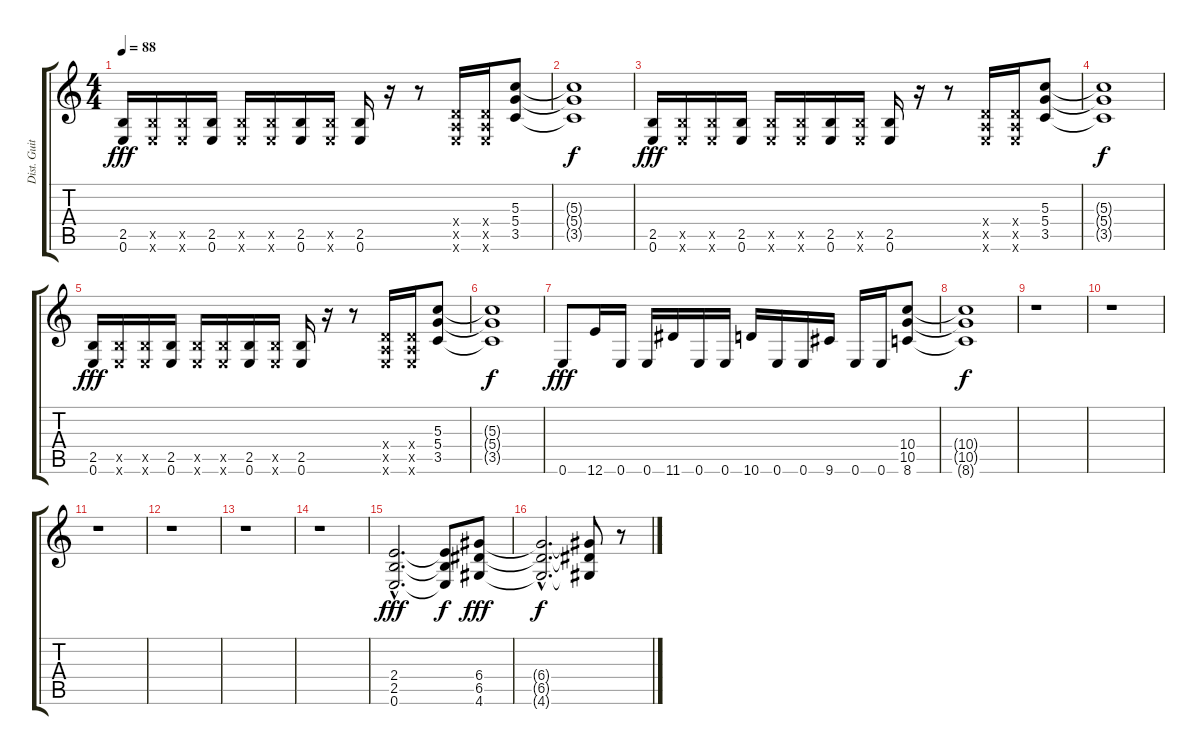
\track ("Dist. Guitar 3" "Dist. Guit") {instrument distortionguitar}
\staff {score tabs}
\tuning (E4 B3 G3 D3 A2 E2) {hide}
\ts (4 4)
\tempo 88
\clef g2
\ks c
(2.5 0.6).16{dy fff} (2.5{x} 0.6{x}).16 (2.5{x} 0.6{x}).16 (2.5 0.6).16 (2.5{x} 0.6{x}).16 (2.5{x} 0.6{x}).16 (2.5 0.6).16 (2.5{x} 0.6{x}).16 (2.5 0.6).16 r.16 r.8 (0.4{x} 0.5{x} 0.6{x}).16 (0.4{x} 0.5{x} 0.6{x}).16 (5.3 5.4 3.5).8 |
(5.3{t} 5.4{t} 3.5{t}).1{dy f} |
(2.5 0.6).16{dy fff} (2.5{x} 0.6{x}).16 (2.5{x} 0.6{x}).16 (2.5 0.6).16 (2.5{x} 0.6{x}).16 (2.5{x} 0.6{x}).16 (2.5 0.6).16 (2.5{x} 0.6{x}).16 (2.5 0.6).16 r.16 r.8 (0.4{x} 0.5{x} 0.6{x}).16 (0.4{x} 0.5{x} 0.6{x}).16 (5.3 5.4 3.5).8 |
(5.3{t} 5.4{t} 3.5{t}).1{dy f} |
(2.5 0.6).16{dy fff} (2.5{x} 0.6{x}).16 (2.5{x} 0.6{x}).16 (2.5 0.6).16 (2.5{x} 0.6{x}).16 (2.5{x} 0.6{x}).16 (2.5 0.6).16 (2.5{x} 0.6{x}).16 (2.5 0.6).16 r.16 r.8 (0.4{x} 0.5{x} 0.6{x}).16 (0.4{x} 0.5{x} 0.6{x}).16 (5.3 5.4 3.5).8 |
(5.3{t} 5.4{t} 3.5{t}).1{dy f} |
0.6.8{dy fff} 12.6.16 0.6.16 0.6.16 11.6.16 0.6.16 0.6.16 10.6.16 0.6.16 0.6.16 9.6.16 0.6.16 0.6.16 (10.4 10.5 8.6).8 |
(10.4{t} 10.5{t} 8.6{t}).1{dy f} |
r.1 |
r.1 |
r.1 |
r.1 |
r.1 |
r.1 |
(2.4{hac} 2.5{hac} 0.6{hac}).2{d dy fff} (2.4{t} 2.5{t} 0.6{t}).8{dy f} (6.4 6.5 4.6).8{dy fff} |
(6.4{hac t} 6.5{hac t} 4.6{hac t}).2{d dy f} (6.4{t} 6.5{t} 4.6{t}).8 r.8
